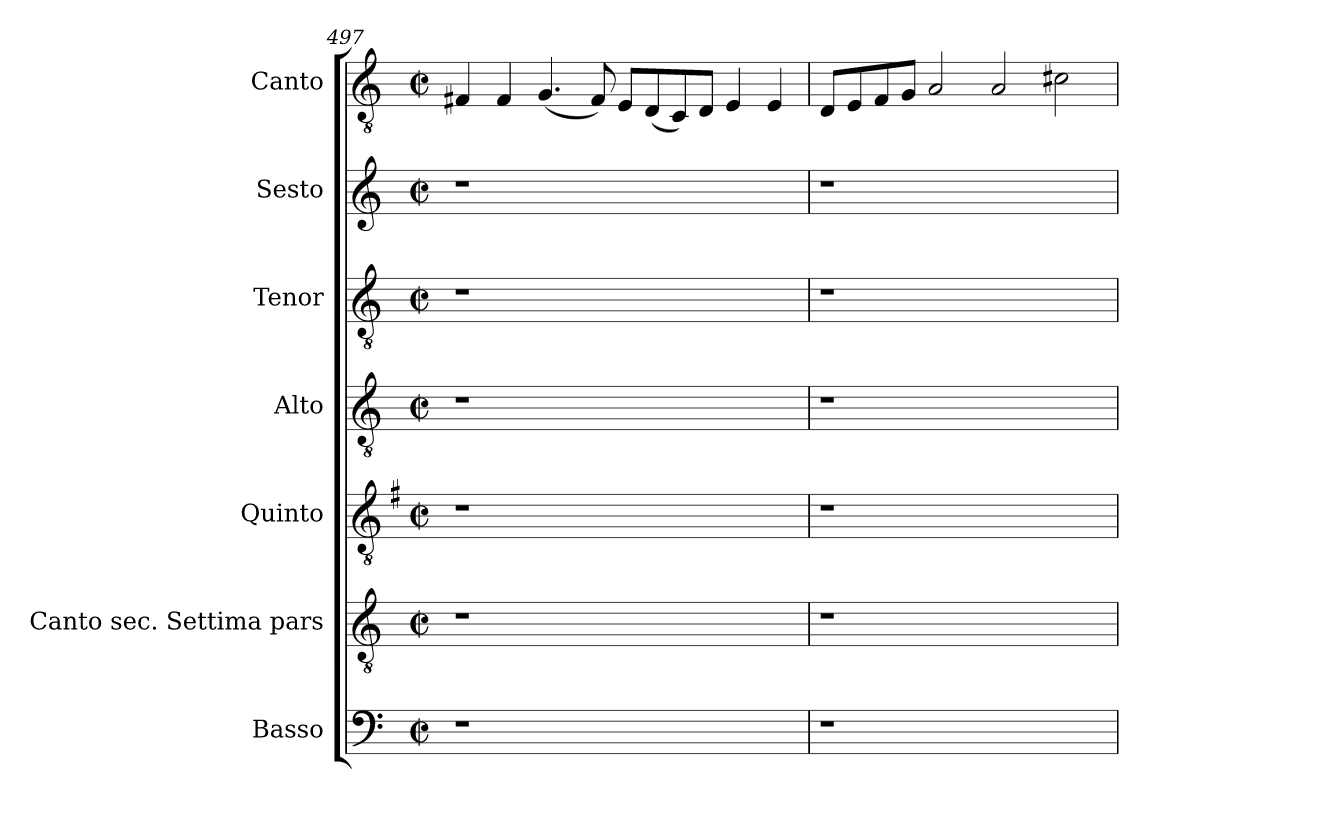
**kern	**kern	**kern	**kern	**kern	**kern	**kern
*part7	*part6	*part5	*part4	*part3	*part2	*part1
*staff7	*staff6	*staff5	*staff4	*staff3	*staff2	*staff1
*I"Basso	*I"Canto sec. Settima pars	*I"Quinto	*I"Alto	*I"Tenor	*I"Sesto	*I"Canto
*	*	*I'Quinto	*I'Alto	*I'Tenor	*I'Sesto	*I'Canto
*clefF4	*clefGv2	*clefGv2	*clefGv2	*clefGv2	*clefG2	*clefGv2
*k[]	*k[]	*k[f#]	*k[]	*k[]	*k[]	*k[]
*C:	*C:	*G:	*C:	*C:	*C:	*C:
*M2/2	*M2/2	*M2/2	*M2/2	*M2/2	*M2/2	*M2/2
*met(c|)	*met(c|)	*met(c|)	*met(c|)	*met(c|)	*met(c|)	*met(c|)
=497	=497	=497	=497	=497	=497	=497
1r	1r	1r	1r	1r	1r	4F#X/
.	.	.	.	.	.	4F#/
.	.	.	.	.	.	(<4.G/
.	.	.	.	.	.	8F#/)
1ryy	1ryy	1ryy	1ryy	1ryy	1ryy	8E/L
.	.	.	.	.	.	(<8D/
.	.	.	.	.	.	8C/)
.	.	.	.	.	.	8D/J
.	.	.	.	.	.	4E/
.	.	.	.	.	.	4E/
!!LO:LB:g=z
=498	=498	=498	=498	=498	=498	=498
1r	1r	1r	1r	1r	1r	8D/L
.	.	.	.	.	.	8E/
.	.	.	.	.	.	8F/
.	.	.	.	.	.	8G/J
.	.	.	.	.	.	2A/
1ryy	1ryy	1ryy	1ryy	1ryy	1ryy	2A/
.	.	.	.	.	.	2c#X\
=	=	=	=	=	=	=
*-	*-	*-	*-	*-	*-	*-
